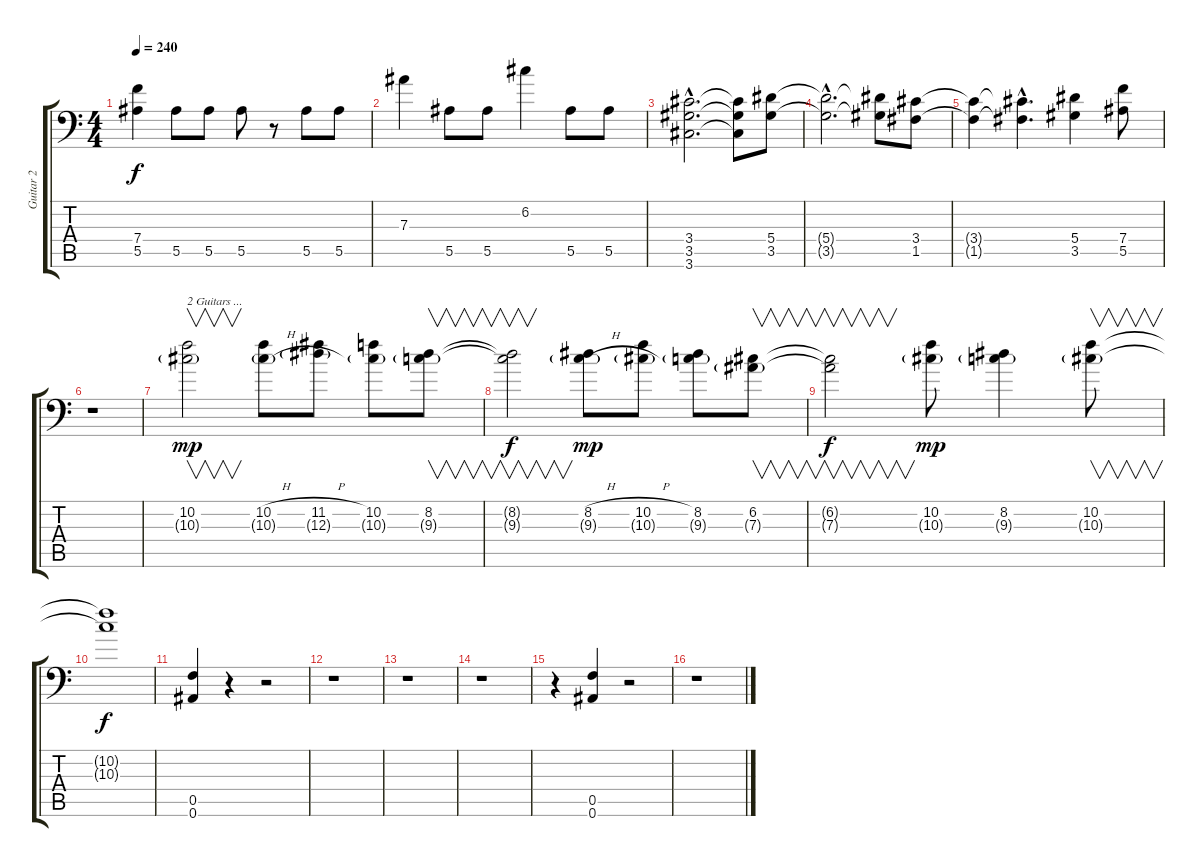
\track ("Guitar 2" "Guitar 2") {instrument distortionguitar}
\staff {score tabs}
\tuning (C4 G3 Eb3 Bb2 F2 Bb1) {hide}
\ts (4 4)
\tempo 240
\clef f4
\ks c
(7.4{t} 5.5{t}).4{dy f} 5.5.8 5.5.8 5.5.8 r.8 5.5.8 5.5.8 |
7.3.4 5.5.8 5.5.8 6.2.4 5.5.8 5.5.8 |
(3.4{hac} 3.5{hac} 3.6{hac}).2{d} (3.4{t} 3.5{t} 3.6{t}).8 (5.4 3.5).8 |
(5.4{hac t} 3.5{hac t}).2{d} (5.4{t} 3.5{t}).8 (3.4 1.5).8 |
(3.4{t} 1.5{t}).4 (3.4{hac t} 1.5{hac t}).4{d} (5.4 3.5).4 (7.4 5.5).8 |
r.1 |
(10.2 10.3{g}).2{v txt "2 Guitars ..." dy mp} (10.2{h} 10.3{h g}).8 (11.2{h} 12.3{h g}).8 (10.2 10.3{g}).8 (8.2 9.3{g}).8{v} |
(8.2{t} 9.3{t}).2{v dy f} (8.2{h} 9.3{h g}).8{dy mp} (10.2{h} 10.3{h g}).8 (8.2 9.3{g}).8 (6.2 7.3{g}).8{v} |
(6.2{t} 7.3{t}).2{v dy f} (10.2 10.3{g}).8{dy mp} (8.2 9.3{g}).4 (10.2 10.3{g}).8{v} |
(10.2{t} 10.3{t}).1{dy f} |
(0.5 0.6).4 r.4 r.2 |
r.1 |
r.1 |
r.1 |
r.4 (0.5 0.6).4 r.2 |
r.1
